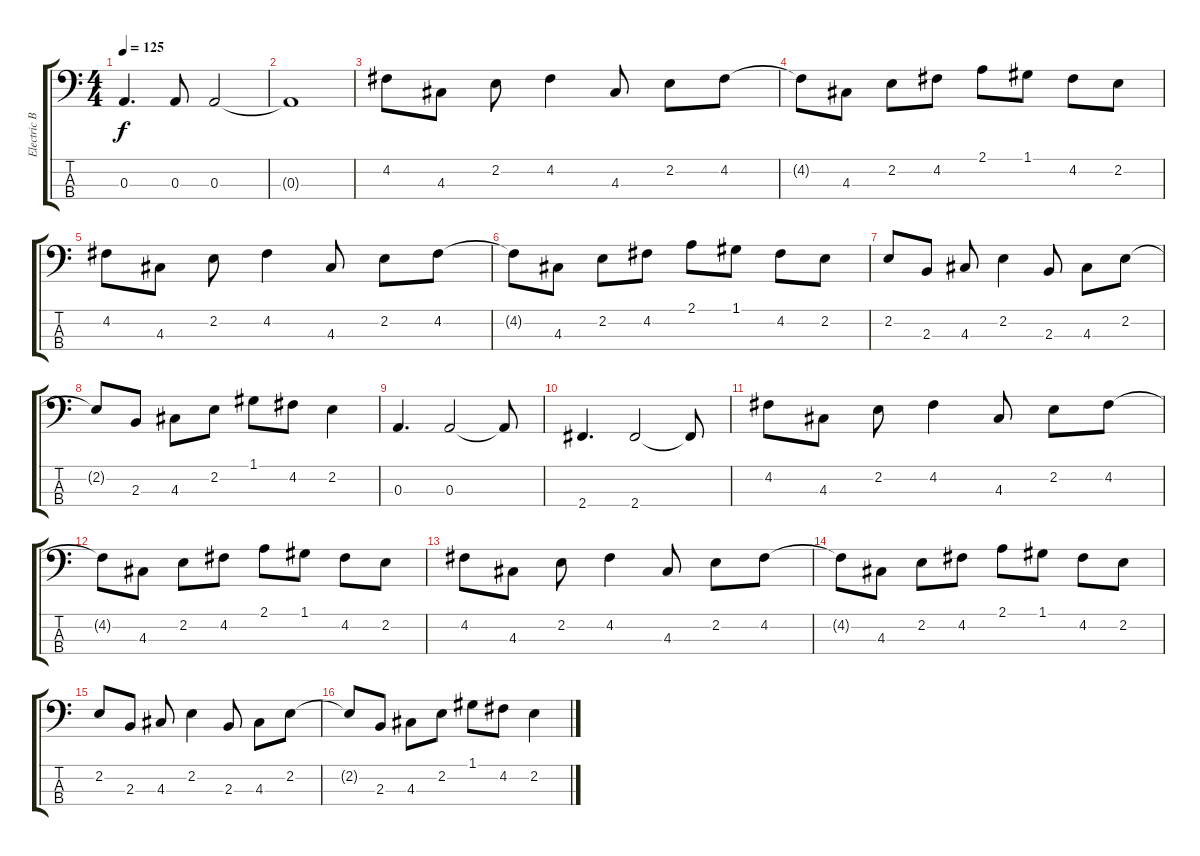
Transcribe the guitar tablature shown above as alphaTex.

\track ("Electric Bass (finger)" "Electric B") {instrument electricbassfinger}
\staff {score tabs}
\tuning (G2 D2 A1 E1) {hide}
\ts (4 4)
\tempo 125
\clef f4
\ks c
0.3.4{d dy f} 0.3.8 0.3.2 |
0.3{t}.1 |
4.2.8 4.3.8 2.2.8 4.2.4 4.3.8 2.2.8 4.2.8 |
4.2{t}.8 4.3.8 2.2.8 4.2.8 2.1.8 1.1.8 4.2.8 2.2.8 |
4.2.8 4.3.8 2.2.8 4.2.4 4.3.8 2.2.8 4.2.8 |
4.2{t}.8 4.3.8 2.2.8 4.2.8 2.1.8 1.1.8 4.2.8 2.2.8 |
2.2.8 2.3.8 4.3.8 2.2.4 2.3.8 4.3.8 2.2.8 |
2.2{t}.8 2.3.8 4.3.8 2.2.8 1.1.8 4.2.8 2.2.4 |
0.3.4{d} 0.3.2 0.3{t}.8 |
2.4.4{d} 2.4.2 2.4{t}.8 |
4.2.8 4.3.8 2.2.8 4.2.4 4.3.8 2.2.8 4.2.8 |
4.2{t}.8 4.3.8 2.2.8 4.2.8 2.1.8 1.1.8 4.2.8 2.2.8 |
4.2.8 4.3.8 2.2.8 4.2.4 4.3.8 2.2.8 4.2.8 |
4.2{t}.8 4.3.8 2.2.8 4.2.8 2.1.8 1.1.8 4.2.8 2.2.8 |
2.2.8 2.3.8 4.3.8 2.2.4 2.3.8 4.3.8 2.2.8 |
2.2{t}.8 2.3.8 4.3.8 2.2.8 1.1.8 4.2.8 2.2.4
